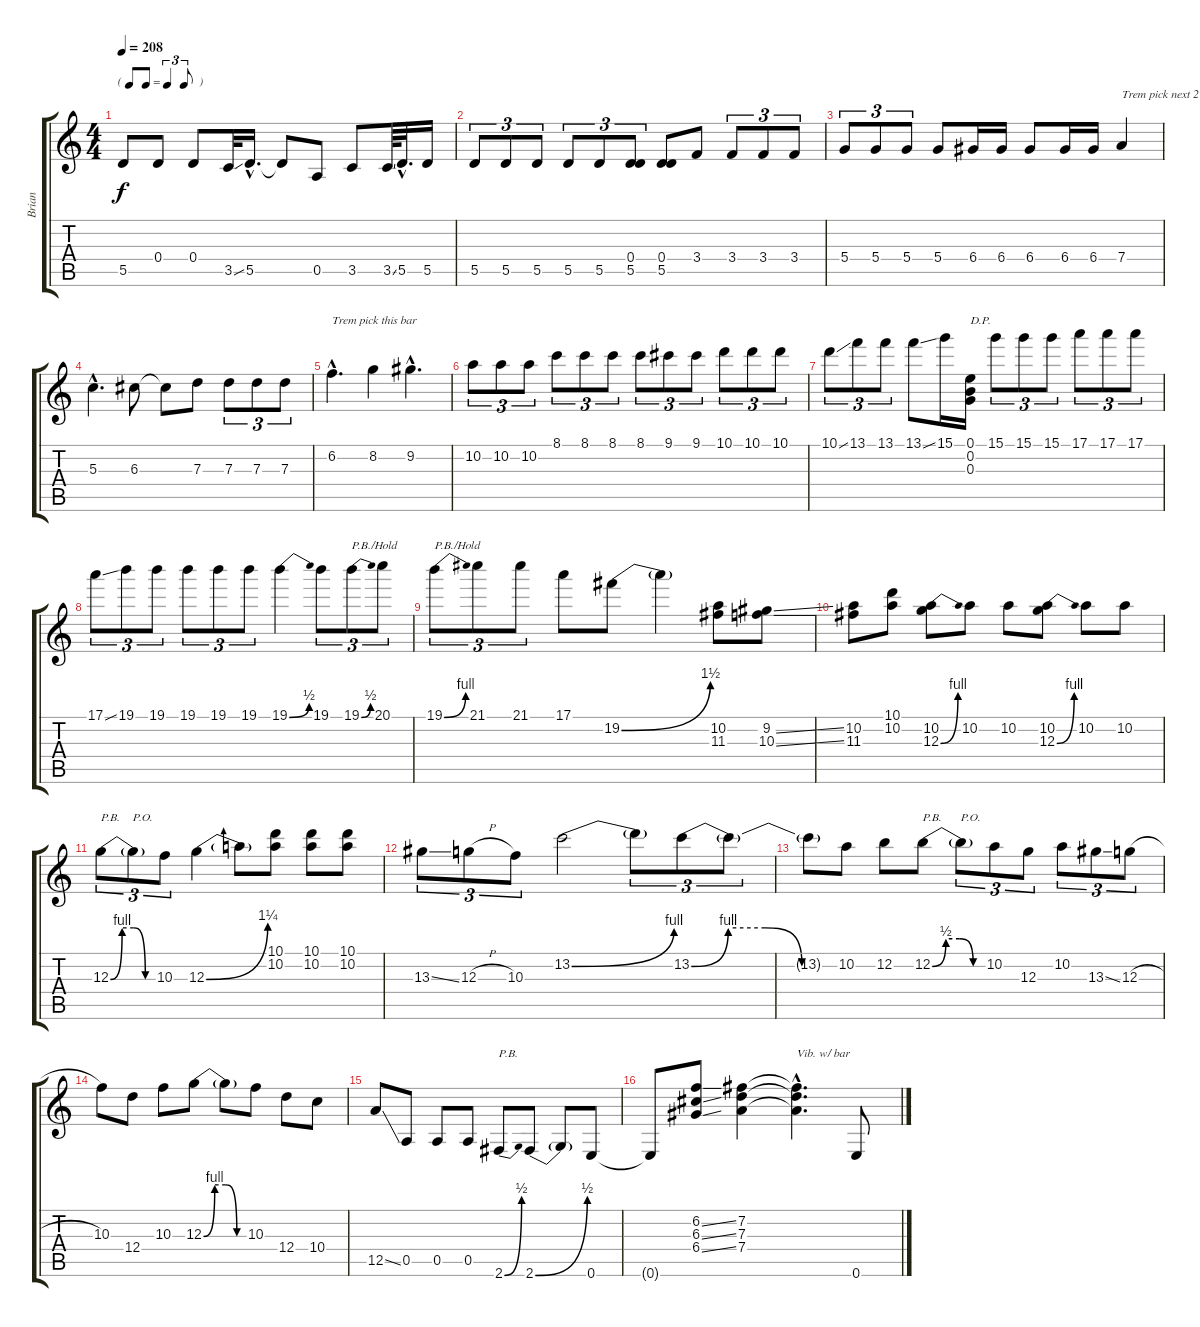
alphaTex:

\track ("Brian" "Brian") {instrument electricguitarjazz}
\staff {score tabs}
\tuning (E4 B3 G3 D3 A2 E2) {hide}
\ts (4 4)
\tf triplet8th
\tempo 208
\clef g2
\ks c
5.5.8{dy f} 0.4.8 0.4.8 3.5{ss}.32 5.5{hac}.16{d} 5.5{t}.8 0.5.8 3.5.8 3.5{ss}.64 5.5{hac}.32{d} 5.5.16 |
5.5.8{tu (3 2)} 5.5.8{tu (3 2)} 5.5.8{tu (3 2)} 5.5.8{tu (3 2)} 5.5.8{tu (3 2)} (0.4 5.5).8{tu (3 2)} (0.4 5.5).8 3.4.8 3.4.8{tu (3 2)} 3.4.8{tu (3 2)} 3.4.8{tu (3 2)} |
5.4.8{tu (3 2)} 5.4.8{tu (3 2)} 5.4.8{tu (3 2)} 5.4.8 6.4.16 6.4.16 6.4.8 6.4.16 6.4.16 7.4.4{txt "Trem pick next 2 notes"} |
5.3{hac}.4{d} 6.3.8 6.3{t}.8 7.3.8 7.3.8{tu (3 2)} 7.3.8{tu (3 2)} 7.3.8{tu (3 2)} |
6.2{hac}.4{d txt "Trem pick this bar"} 8.2.4 9.2{hac}.4{d} |
10.2.8{tu (3 2)} 10.2.8{tu (3 2)} 10.2.8{tu (3 2)} 8.1.8{tu (3 2)} 8.1.8{tu (3 2)} 8.1.8{tu (3 2)} 8.1.8{tu (3 2)} 9.1.8{tu (3 2)} 9.1.8{tu (3 2)} 10.1.8{tu (3 2)} 10.1.8{tu (3 2)} 10.1.8{tu (3 2)} |
10.1{ss}.8{tu (3 2)} 13.1.8{tu (3 2)} 13.1.8{tu (3 2)} 13.1{ss}.8 15.1.16 (0.1 0.2 0.3).16{txt "D.P."} 15.1.8{tu (3 2)} 15.1.8{tu (3 2)} 15.1.8{tu (3 2)} 17.1.8{tu (3 2)} 17.1.8{tu (3 2)} 17.1.8{tu (3 2)} |
17.1{ss}.8{tu (3 2)} 19.1.8{tu (3 2)} 19.1.8{tu (3 2)} 19.1.8{tu (3 2)} 19.1.8{tu (3 2)} 19.1.8{tu (3 2)} 19.1{be (bend 0 0 60 2)}.4 19.1.8{tu (3 2)} 19.1{be (bend 0 0 60 2)}.8{tu (3 2) txt "P.B./Hold"} 20.1.8{tu (3 2)} |
19.1{be (bend 0 0 60 4)}.8{tu (3 2) txt "P.B./Hold"} 21.1.8{tu (3 2)} 21.1.8{tu (3 2)} 17.1.8 19.2{be (bend 0 0 60 6)}.8 19.2{t}.4 (10.2 11.3).8 (9.2{ss} 10.3{ss}).8 |
(10.2 11.3).8 (10.1 10.2).8 (10.2 12.3{be (bend 0 0 60 4)}).8 10.2.8 10.2.8 (10.2 12.3{be (bend 0 0 60 4)}).8 10.2.8 10.2.8 |
12.3{be (custom 0 0 15 4 30 4 45 0 60 0)}.8{tu (3 2) txt "P.B."} 12.3{t}.8{tu (3 2) txt "P.O."} 10.3.8{tu (3 2)} 12.3{be (bend 0 0 60 5)}.4 12.3{t}.8 (10.1 10.2).8 (10.1 10.2).8 (10.1 10.2).8 |
13.3{ss}.8{tu (3 2)} 12.3{h}.8{tu (3 2)} 10.3.8{tu (3 2)} 13.2{be (bend 0 0 60 4)}.2 13.2{t}.8{tu (3 2)} 13.2{be (custom 0 0 15 4 30 4 45 0 60 0)}.8{tu (3 2)} 13.2{t}.8{tu (3 2)} |
13.2{t}.8 10.2.8 12.2.8 12.2{be (custom 0 0 15 2 30 2 45 0 60 0)}.8{txt "P.B."} 12.2{t}.8{tu (3 2) txt "P.O."} 10.2.8{tu (3 2)} 12.3.8{tu (3 2)} 10.2.8{tu (3 2)} 13.3{ss}.8{tu (3 2)} 12.3{h}.8{tu (3 2)} |
10.3.8 12.4.8 10.3.8 12.3{be (custom 0 0 15 4 30 4 45 0 60 0)}.8 12.3{t}.8 10.3.8 12.4.8 10.4.8 |
12.5{ss}.8 0.5.8 0.5.8 0.5.8 2.6{be (bend 0 0 60 2)}.8{txt "P.B."} 2.6{be (bend 0 0 60 2)}.8 2.6{t}.8 0.6.8 |
0.6{t}.8 (6.2{ss} 6.3{ss} 6.4{ss}).8 (7.2 7.3 7.4).4 (7.2{hac t} 7.3{hac t} 7.4{hac t}).4{d txt "Vib. w/ bar"} 0.6.8
